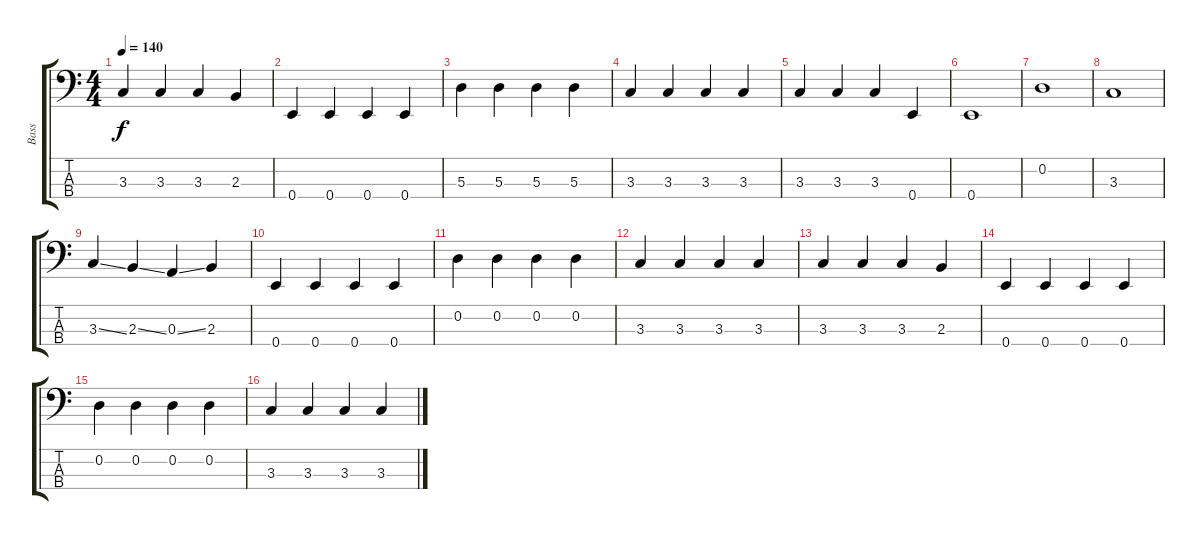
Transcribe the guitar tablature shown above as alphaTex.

\track ("Bass" "Bass") {instrument electricbassfinger}
\staff {score tabs}
\tuning (G2 D2 A1 E1) {hide}
\ts (4 4)
\tempo 140
\clef f4
\ks c
3.3.4{dy f} 3.3.4 3.3.4 2.3.4 |
0.4.4 0.4.4 0.4.4 0.4.4 |
5.3.4 5.3.4 5.3.4 5.3.4 |
3.3.4 3.3.4 3.3.4 3.3.4 |
3.3.4 3.3.4 3.3.4 0.4.4 |
0.4.1 |
0.2.1 |
3.3.1 |
3.3{ss}.4 2.3{ss}.4 0.3{ss}.4 2.3.4 |
0.4.4 0.4.4 0.4.4 0.4.4 |
0.2.4 0.2.4 0.2.4 0.2.4 |
3.3.4 3.3.4 3.3.4 3.3.4 |
3.3.4 3.3.4 3.3.4 2.3.4 |
0.4.4 0.4.4 0.4.4 0.4.4 |
0.2.4 0.2.4 0.2.4 0.2.4 |
3.3.4 3.3.4 3.3.4 3.3.4
